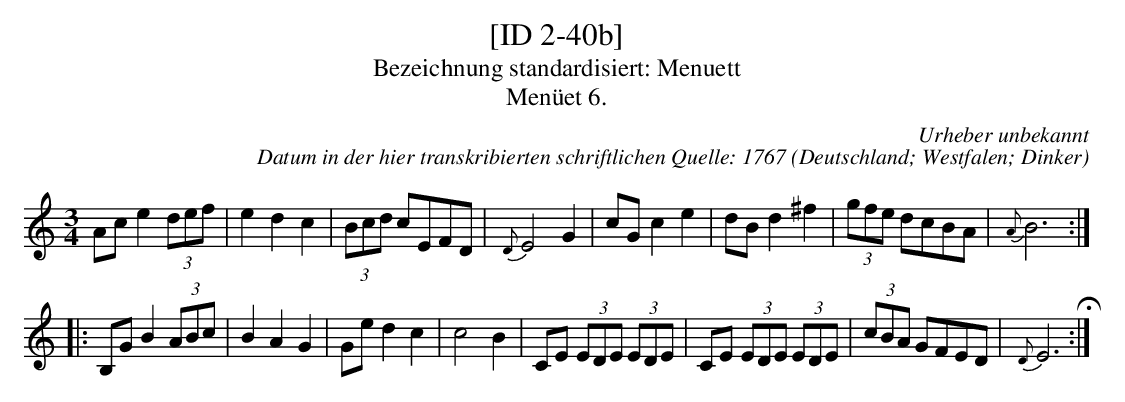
X:1
T:[ID 2-40b]
T:Bezeichnung standardisiert: Menuett
T:Men\"uet 6.
C:Urheber unbekannt
C:Datum in der hier transkribierten schriftlichen Quelle: 1767
O:Deutschland; Westfalen; Dinker
L:1/8
M:3/4
K:C
Ace2(3def | e2d2c2 | (3Bcd cEFD | {D}E4G2 | cGc2e2 | dBd2^f2 | (3gfe dcBA | {A}B6 ::
B,GB2(3ABc | B2A2G2 | Ged2c2 | c4B2 | CE (3EDE (3EDE | CE (3EDE (3EDE | (3cBA GFED | {D}E6 H:|
